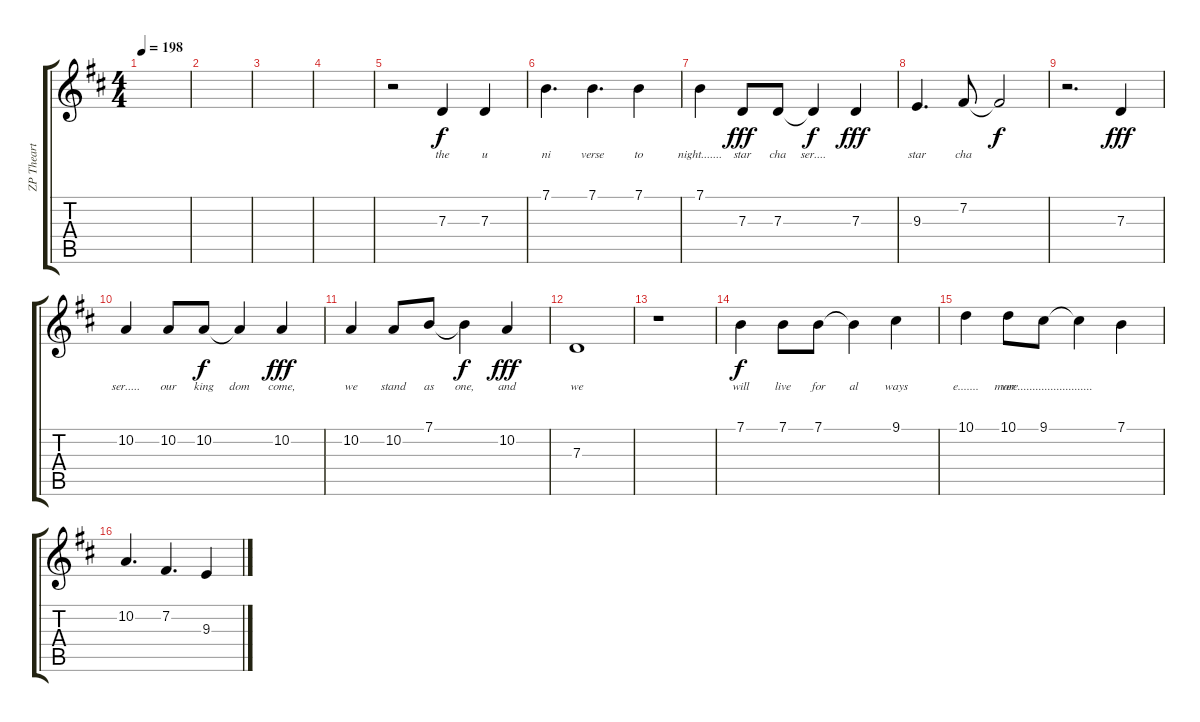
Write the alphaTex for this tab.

\track ("ZP Theart" "ZP Theart") {instrument lead2sawtooth}
\staff {score tabs}
\tuning (E4 B3 G3 D3 A2 E2) {hide}
\ts (4 4)
\tempo 198
\clef g2
\ks bminor
|
|
|
|
r.2 7.3.4{lyrics (0 "the") lyrics (1 "") lyrics (2 "") lyrics (3 "") lyrics (4 "")} 7.3.4{lyrics (0 "u") lyrics (1 "") lyrics (2 "") lyrics (3 "") lyrics (4 "")} |
7.1.4{d lyrics (0 "ni") lyrics (1 "") lyrics (2 "") lyrics (3 "") lyrics (4 "")} 7.1.4{d lyrics (0 "verse") lyrics (1 "") lyrics (2 "") lyrics (3 "") lyrics (4 "")} 7.1.4{lyrics (0 "to") lyrics (1 "") lyrics (2 "") lyrics (3 "") lyrics (4 "")} |
7.1.4{lyrics (0 "night.......") lyrics (1 "") lyrics (2 "") lyrics (3 "") lyrics (4 "")} 7.3.8{lyrics (0 "star") lyrics (1 "") lyrics (2 "") lyrics (3 "") lyrics (4 "") dy fff} 7.3.8{lyrics (0 "cha") lyrics (1 "") lyrics (2 "") lyrics (3 "") lyrics (4 "")} 7.3{t}.4{lyrics (0 "ser....") lyrics (1 "") lyrics (2 "") lyrics (3 "") lyrics (4 "") dy f} 7.3.4{lyrics (0 "") lyrics (1 "") lyrics (2 "") lyrics (3 "") lyrics (4 "") dy fff} |
9.3.4{d lyrics (0 "star") lyrics (1 "") lyrics (2 "") lyrics (3 "") lyrics (4 "")} 7.2.8{lyrics (0 "cha") lyrics (1 "") lyrics (2 "") lyrics (3 "") lyrics (4 "")} 7.2{t}.2{lyrics (0 "") lyrics (1 "") lyrics (2 "") lyrics (3 "") lyrics (4 "") dy f} |
r.2{d} 7.3.4{lyrics (0 "") lyrics (1 "") lyrics (2 "") lyrics (3 "") lyrics (4 "") dy fff} |
10.2.4{lyrics (0 "ser.....") lyrics (1 "") lyrics (2 "") lyrics (3 "") lyrics (4 "")} 10.2.8{lyrics (0 "our") lyrics (1 "") lyrics (2 "") lyrics (3 "") lyrics (4 "")} 10.2.8{lyrics (0 "king") lyrics (1 "") lyrics (2 "") lyrics (3 "") lyrics (4 "") dy f} 10.2{t}.4{lyrics (0 "dom") lyrics (1 "") lyrics (2 "") lyrics (3 "") lyrics (4 "")} 10.2.4{lyrics (0 "come,") lyrics (1 "") lyrics (2 "") lyrics (3 "") lyrics (4 "") dy fff} |
10.2.4{lyrics (0 "we") lyrics (1 "") lyrics (2 "") lyrics (3 "") lyrics (4 "")} 10.2.8{lyrics (0 "stand") lyrics (1 "") lyrics (2 "") lyrics (3 "") lyrics (4 "")} 7.1.8{lyrics (0 "as") lyrics (1 "") lyrics (2 "") lyrics (3 "") lyrics (4 "")} 7.1{t}.4{lyrics (0 "one,") lyrics (1 "") lyrics (2 "") lyrics (3 "") lyrics (4 "") dy f} 10.2.4{lyrics (0 "and") lyrics (1 "") lyrics (2 "") lyrics (3 "") lyrics (4 "") dy fff} |
7.3.1{lyrics (0 "we") lyrics (1 "") lyrics (2 "") lyrics (3 "") lyrics (4 "")} |
r.1 |
7.1.4{lyrics (0 "will") lyrics (1 "") lyrics (2 "") lyrics (3 "") lyrics (4 "") dy f} 7.1.8{lyrics (0 "live") lyrics (1 "") lyrics (2 "") lyrics (3 "") lyrics (4 "")} 7.1.8{lyrics (0 "for") lyrics (1 "") lyrics (2 "") lyrics (3 "") lyrics (4 "")} 7.1{t}.4{lyrics (0 "al") lyrics (1 "") lyrics (2 "") lyrics (3 "") lyrics (4 "")} 9.1.4{lyrics (0 "ways") lyrics (1 "") lyrics (2 "") lyrics (3 "") lyrics (4 "")} |
10.1.4{lyrics (0 "e.......") lyrics (1 "") lyrics (2 "") lyrics (3 "") lyrics (4 "")} 10.1.8{lyrics (0 "ver") lyrics (1 "") lyrics (2 "") lyrics (3 "") lyrics (4 "")} 9.1.8{lyrics (0 "more.........................") lyrics (1 "") lyrics (2 "") lyrics (3 "") lyrics (4 "")} 9.1{t}.4 7.1.4 |
10.2.4{d} 7.2.4{d} 9.3.4
